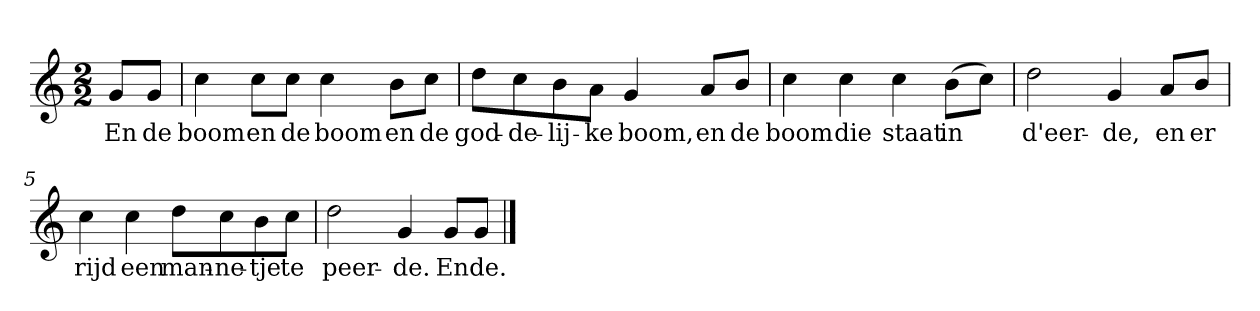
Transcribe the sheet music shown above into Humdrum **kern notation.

**kern	**text
*part1	*part1
*staff1	*staff1
*clefG2	*
*k[]	*
*C:	*
*M2/2	*
*MM120	*
=	=
8g/L	En
8g/J	de
=1	=1
4cc	boom
8cc\L	en
8cc\J	de
4cc	boom
8b\L	en
8cc\J	de
=2	=2
8dd\L	god-
8cc\	-de-
8b\	-lij-
8a\J	-ke
4g	boom,
8a/L	en
8b/J	de
=3	=3
4cc	boom
4cc	die
4cc	staat
(8b\L	in
8cc\J)	.
=4	=4
2dd	d'eer-
4g	-de,
8a/L	en
8b/J	er
=5	=5
4cc	rijd
4cc	een
8dd\L	man-
8cc\	-ne-
8b\	-tje
8cc\J	te
=6	=6
2dd	peer-
4g	-de.
8g/L	En
8g/J	de.
==	==
*-	*-
